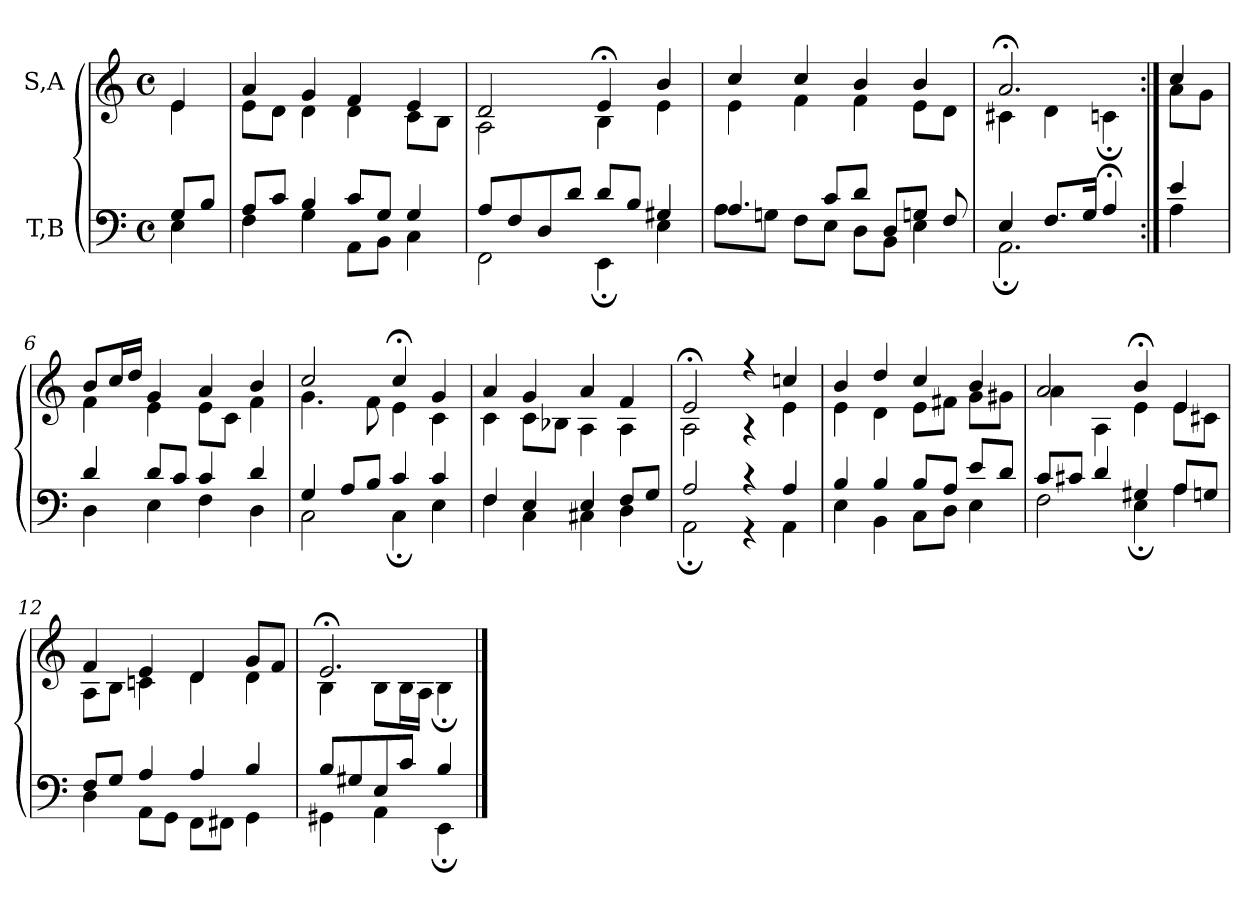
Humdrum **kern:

**kern	**kern
*part2	*part1
*staff2	*staff1
*I"T,B	*I"S,A
*clefF4	*clefG2
*k[]	*k[]
*M4/4	*M4/4
*met(c)	*met(c)
=	=
*^	*^
8GL	4E	4e	4e
8BJ	.	.	.
=1	=1	=1	=1
8AL	4F	4a	8eL
8cJ	.	.	8dJ
4B	4G	4g	4d
8cL	8AAL	4f	4d
8GJ	8BBJ	.	.
4G	4C	4e	8cL
.	.	.	8BJ
=2	=2	=2	=2
8AL	2FF	2d	2A
8F	.	.	.
8D	.	.	.
8dJ	.	.	.
8dL	4EE;	4e;<	4B
8BJ	.	.	.
4G#X	4E	4b	4e
=3	=3	=3	=3
4.A	8AL	4cc	4e
.	8GnJ	.	.
.	8FL	4cc	4f
8cL	8EJ	.	.
8dJ	8DL	4b	4f
8DL	8BBJ	.	.
8GnJ	4E	4b	8eL
8F	.	.	8dJ
=456	=456	=456	=456
4E	2.AA;	2.a;<	4c#X
8.FL	.	.	4d
16GJk	.	.	.
4A;<	.	.	4cn;
=457:|!	=457:|!	=457:|!	=457:|!
4e	4A	4cc	8aL
.	.	.	8gJ
=6	=6	=6	=6
4d	4D	8bL	4f
.	.	16ccL	.
.	.	16ddJJ	.
8dL	4E	4g	4e
8cJ	.	.	.
4c	4F	4a	8eL
.	.	.	8cJ
4d	4D	4b	4f
=7	=7	=7	=7
4G	2C	2cc	4.g
8AL	.	.	.
8BJ	.	.	8f
4c	4C;	4cc;<	4e
4c	4E	4g	4c
=8	=8	=8	=8
4F	4F	4a	4c
4E	4C	4g	8cL
.	.	.	8B-XJ
4E	4C#X	4a	4A
8FL	4D	4f	4A
8GJ	.	.	.
=9	=9	=9	=9
2A	2AA;	2e;<	2A
4r	4r	4r	4r
4A	4AA	4ccn	4e
=10	=10	=10	=10
4B	4E	4b	4e
4B	4BB	4dd	4d
8BL	8CL	4cc	8eL
8AJ	8DJ	.	8f#XJ
8eL	4E	4b	8gL
8dJ	.	.	8g#XJ
=11	=11	=11	=11
8cL	2F	2a	4a
8c#XJ	.	.	.
4d	.	.	4A
4G#X	4E;	4b;<	4e
8AL	4A	4e	8eL
8GnJ	.	.	8c#XJ
=12	=12	=12	=12
8FL	4D	4f	8AL
8GJ	.	.	8BJ
4A	8AAL	4e	4cn
.	8GGJ	.	.
4A	8FFL	4d	4d
.	8FF#XJ	.	.
4B	4GG	8gL	4d
.	.	8fJ	.
=465	=465	=465	=465
8BL	4GG#X	2.e;<	4B
8G#X	.	.	.
8E	4AA	.	8BL
8cJ	.	.	16BL
.	.	.	16AJJ
4B	4EE;	.	4B;
*v	*v	*	*
*	*v	*v
==	==
*-	*-
